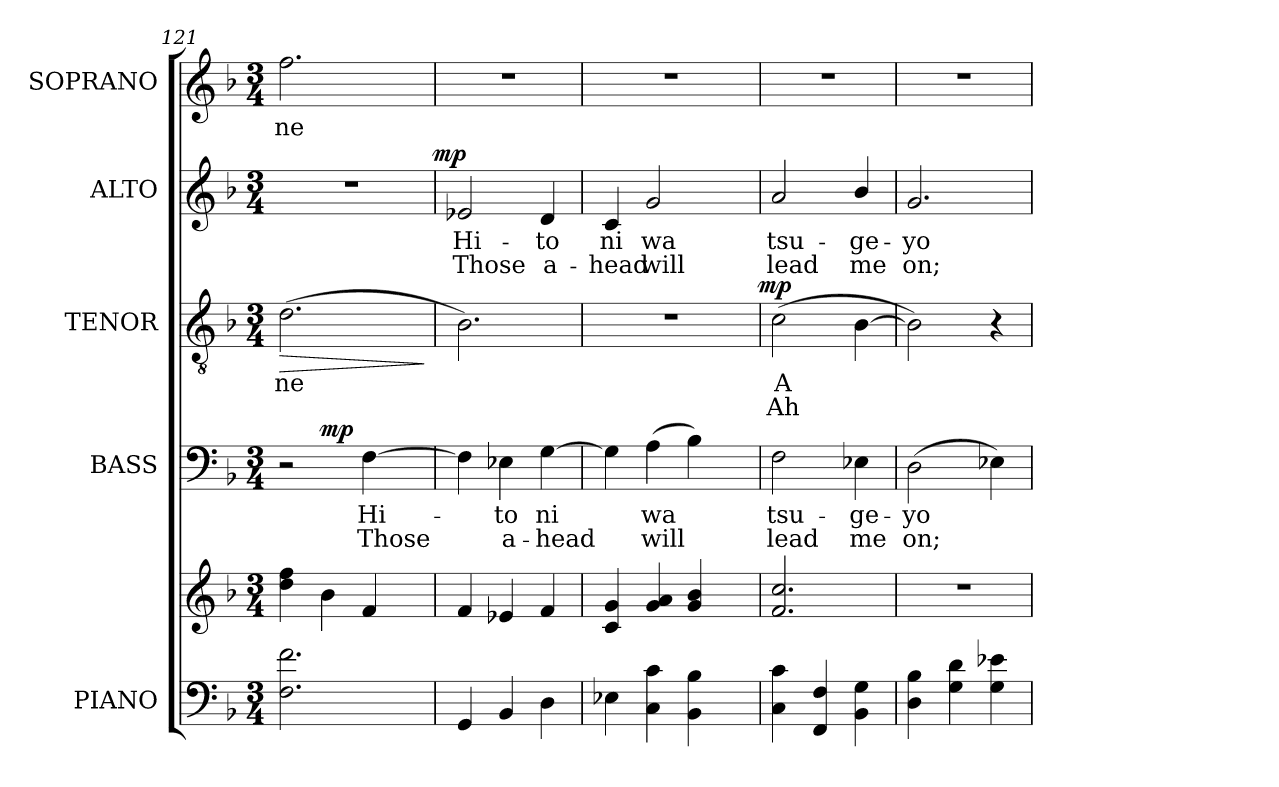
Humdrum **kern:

**kern	**kern	**kern	**text	**text	**dynam	**kern	**text	**text	**dynam	**kern	**text	**text	**dynam	**kern	**text
*part5	*part5	*part4	*part4	*part4	*part4	*part3	*part3	*part3	*part3	*part2	*part2	*part2	*part2	*part1	*part1
*staff6	*staff5	*staff4	*staff4	*staff4	*staff4	*staff3	*staff3	*staff3	*staff3	*staff2	*staff2	*staff2	*staff2	*staff1	*staff1
*I"PIANO	*	*I"BASS	*	*	*	*I"TENOR	*	*	*	*I"ALTO	*	*	*	*I"SOPRANO	*
*I'PNO.	*	*I'B.	*	*	*	*I'T.	*	*	*	*I'A.	*	*	*	*I'S.	*
*clefF4	*clefG2	*clefF4	*	*	*	*clefGv2	*	*	*	*clefG2	*	*	*	*clefG2	*
*	*	*	*	*	*	*ITrd7c12	*	*	*	*	*	*	*	*	*
*k[b-]	*k[b-]	*k[b-]	*	*	*	*k[b-]	*	*	*	*k[b-]	*	*	*	*k[b-]	*
*F:	*F:	*F:	*	*	*	*F:	*	*	*	*F:	*	*	*	*F:	*
*M3/4	*M3/4	*M3/4	*	*	*	*M3/4	*	*	*	*M3/4	*	*	*	*M3/4	*
=121	=121	=121	=121	=121	=121	=121	=121	=121	=121	=121	=121	=121	=121	=121	=121
!	!	!	!	!	!	!	!LO:LY:b:color=#000000	!	!LO:HP:b	!LO:N:vis=1	!	!	!	!	!
!	!	!	!	!	!	!	!	!	!	!	!	!	!	!	!LO:LY:b:color=#000000
*	*	*^	*	*	*	*	*	*	*	*^	*	*	*	*	*
2.Fi\ 2.fi	4ddi\ 4ffi	2r	4ryy	.	.	.	(2.Di\	-ne	.	>	2.r	2ryy	.	.	.	2.ffi\	-ne
.	4b-i\	.	2ryy	.	.	mp	.	.	.	.	.	.	.	.	.	.	.
!	!	!	!	!LO:LY:b:color=#000000	!LO:LY:b:color=#000000	!	!	!	!	!	!	!	!	!	!	!	!
.	4fi/	[4Fi\	.	Hi-	Those	.	.	.	.	.	.	8ryy	.	.	.	.	.
.	.	.	.	.	.	.	.	.	.	.	.	16ryy	.	.	.	.	.
.	.	.	.	.	.	.	.	.	.	.	.	32ryy	.	.	.	.	.
.	.	.	.	.	.	.	.	.	.	.	.	64ryy	.	.	.	.	.
.	.	.	.	.	.	.	.	.	.	.	.	128...ryy	.	.	.	.	.
.	.	.	.	.	.	.	.	.	.	.	.	1024ryy	.	.	mp	.	.
.	.	.	.	.	.	.	.	.	.	]	.	.	.	.	.	.	.
*	*	*v	*v	*	*	*	*	*	*	*	*v	*v	*	*	*	*	*
=122	=122	=122	=122	=122	=122	=122	=122	=122	=122	=122	=122	=122	=122	=122	=122
*	*	*^	*	*	*	*	*	*	*	*^	*	*	*	*	*
!	!	!	!	!	!	!	!	!	!	!	!	!	!LO:LY:b:color=#000000	!LO:LY:b:color=#000000	!	!LO:N:vis=1	!
*	*	*v	*v	*	*	*	*	*	*	*	*v	*v	*	*	*	*	*
4GGi/	4fi/	4Fi\]	.	.	.	2.BB-i\)	.	.	.	2e-Xi/	Hi-	Those	.	2.r	.
!	!	!	!LO:LY:b:color=#000000	!LO:LY:b:color=#000000	!	!	!	!	!	!	!	!	!	!	!
4BB-i/	4e-Xi/	4E-Xi\	-to	a-	.	.	.	.	.	.	.	.	.	.	.
!	!	!	!LO:LY:b:color=#000000	!LO:LY:b:color=#000000	!	!	!	!	!	!	!	!	!	!	!
!	!	!	!	!	!	!	!	!	!	!	!LO:LY:b:color=#000000	!LO:LY:b:color=#000000	!	!	!
4Di\	4fi/	[4Gi\	ni	-head	.	.	.	.	.	4di/	-to	a-	.	.	.
=123	=123	=123	=123	=123	=123	=123	=123	=123	=123	=123	=123	=123	=123	=123	=123
!	!	!	!	!	!	!LO:N:vis=1	!	!	!	!	!	!	!	!	!
!	!	!	!	!	!	!	!	!	!	!	!LO:LY:b:color=#000000	!LO:LY:b:color=#000000	!	!LO:N:vis=1	!
*	*	*	*	*	*	*^	*	*	*	*	*	*	*	*	*
4E-Xi\	4ci/ 4gi	4Gi\]	.	.	.	2.r	2ryy	.	.	.	4ci/	ni	-head	.	2.r	.
!	!	!	!LO:LY:b:color=#000000	!LO:LY:b:color=#000000	!	!	!	!	!	!	!	!	!	!	!	!
!	!	!	!	!	!	!	!	!	!	!	!	!LO:LY:b:color=#000000	!LO:LY:b:color=#000000	!	!	!
4Ci\ 4ci	4gi/ 4ai	(4Ai\	wa	will	.	.	.	.	.	.	2gi/	wa	will	.	.	.
4BB-i\ 4B-i	4gi/ 4b-i	4B-i\)	.	.	.	.	8ryy	.	.	.	.	.	.	.	.	.
.	.	.	.	.	.	.	16ryy	.	.	.	.	.	.	.	.	.
.	.	.	.	.	.	.	32ryy	.	.	.	.	.	.	.	.	.
.	.	.	.	.	.	.	64ryy	.	.	.	.	.	.	.	.	.
.	.	.	.	.	.	.	128...ryy	.	.	.	.	.	.	.	.	.
.	.	.	.	.	.	.	1024ryy	.	.	mp	.	.	.	.	.	.
*	*	*	*	*	*	*v	*v	*	*	*	*	*	*	*	*	*
=124	=124	=124	=124	=124	=124	=124	=124	=124	=124	=124	=124	=124	=124	=124	=124
*	*	*	*	*	*	*^	*	*	*	*	*	*	*	*	*
!	!	!	!LO:LY:b:color=#000000	!LO:LY:b:color=#000000	!	!	!	!	!	!	!	!	!	!	!	!
*	*	*	*	*	*	*v	*v	*	*	*	*	*	*	*	*	*
*	*	*	*	*	*	*^	*	*	*	*	*	*	*	*	*
!	!	!	!	!	!	!	!	!LO:LY:b:color=#000000	!LO:LY:b:color=#000000	!	!	!	!	!	!	!
*	*	*	*	*	*	*v	*v	*	*	*	*	*	*	*	*	*
*	*	*	*	*	*	*^	*	*	*	*	*	*	*	*	*
!	!	!	!	!	!	!	!	!	!	!	!	!LO:LY:b:color=#000000	!LO:LY:b:color=#000000	!	!LO:N:vis=1	!
*	*	*	*	*	*	*v	*v	*	*	*	*	*	*	*	*	*
4Ci\ 4ci	2.fi/ 2.cci	2Fi\	tsu-	lead	.	(2Ci\	A	Ah	.	2ai/	tsu-	lead	.	2.r	.
4FFi/ 4Fi	.	.	.	.	.	.	.	.	.	.	.	.	.	.	.
!	!	!	!LO:LY:b:color=#000000	!LO:LY:b:color=#000000	!	!	!	!	!	!	!	!	!	!	!
!	!	!	!	!	!	!	!	!	!	!	!LO:LY:b:color=#000000	!LO:LY:b:color=#000000	!	!	!
4BB-i\ 4Gi	.	4E-Xi\	-ge-	me	.	[4BB-i\	.	.	.	4b-i/	-ge-	me	.	.	.
=125	=125	=125	=125	=125	=125	=125	=125	=125	=125	=125	=125	=125	=125	=125	=125
!	!LO:N:vis=1	!	!	!	!	!	!	!	!	!	!	!	!	!	!
!	!	!	!LO:LY:b:color=#000000	!LO:LY:b:color=#000000	!	!	!	!	!	!	!	!	!	!	!
!	!	!	!	!	!	!	!	!	!	!	!LO:LY:b:color=#000000	!LO:LY:b:color=#000000	!	!LO:N:vis=1	!
4Di\ 4B-i	2.r	(2Di\	-yo	on;	.	2BB-i\])	.	.	.	2.gi/	-yo	on;	.	2.r	.
4Gi\ 4di	.	.	.	.	.	.	.	.	.	.	.	.	.	.	.
4Gi\ 4e-Xi	.	4E-Xi\)	.	.	.	4r	.	.	.	.	.	.	.	.	.
=	=	=	=	=	=	=	=	=	=	=	=	=	=	=	=
*-	*-	*-	*-	*-	*-	*-	*-	*-	*-	*-	*-	*-	*-	*-	*-
